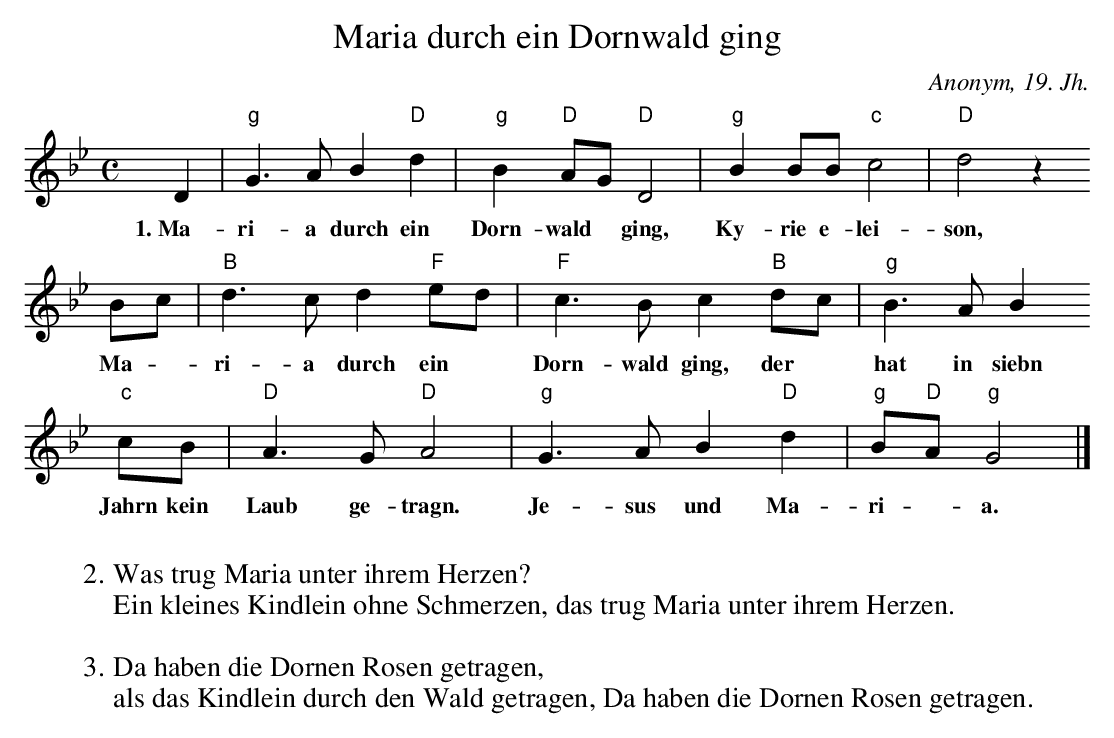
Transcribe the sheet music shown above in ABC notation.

X:1
T:Maria durch ein Dornwald ging
C:Anonym, 19. Jh.
L:1/4
M:C
K:GM
D | "g"G>A B "D"d | "g"B "D"A/G/ "D"D2 | "g"BB/B/ "c"c2 | "D"d2 z
w:1.~Ma-ri-a durch ein Dorn-wald* ging, Ky-rie e-lei-son,
B/c/ | "B"d>cd "F"e/d/ | "F"c>Bc "B"d/c/ | "g"B>AB
w:Ma - ri-a durch ein* Dorn-wald ging, der* hat in siebn
"c"c/B/ | "D"A>G "D"A2 | "g"G>AB "D"d | "g"B/"D"A/ "g"G2 |]
w:Jahrn kein Laub ge-tragn. Je-sus und Ma-ri - a.
W:
W:2. Was trug Maria unter ihrem Herzen?
W:Ein kleines Kindlein ohne Schmerzen, das trug Maria unter ihrem Herzen.
W:
W:3. Da haben die Dornen Rosen getragen,
W:als das Kindlein durch den Wald getragen, Da haben die Dornen Rosen getragen.
